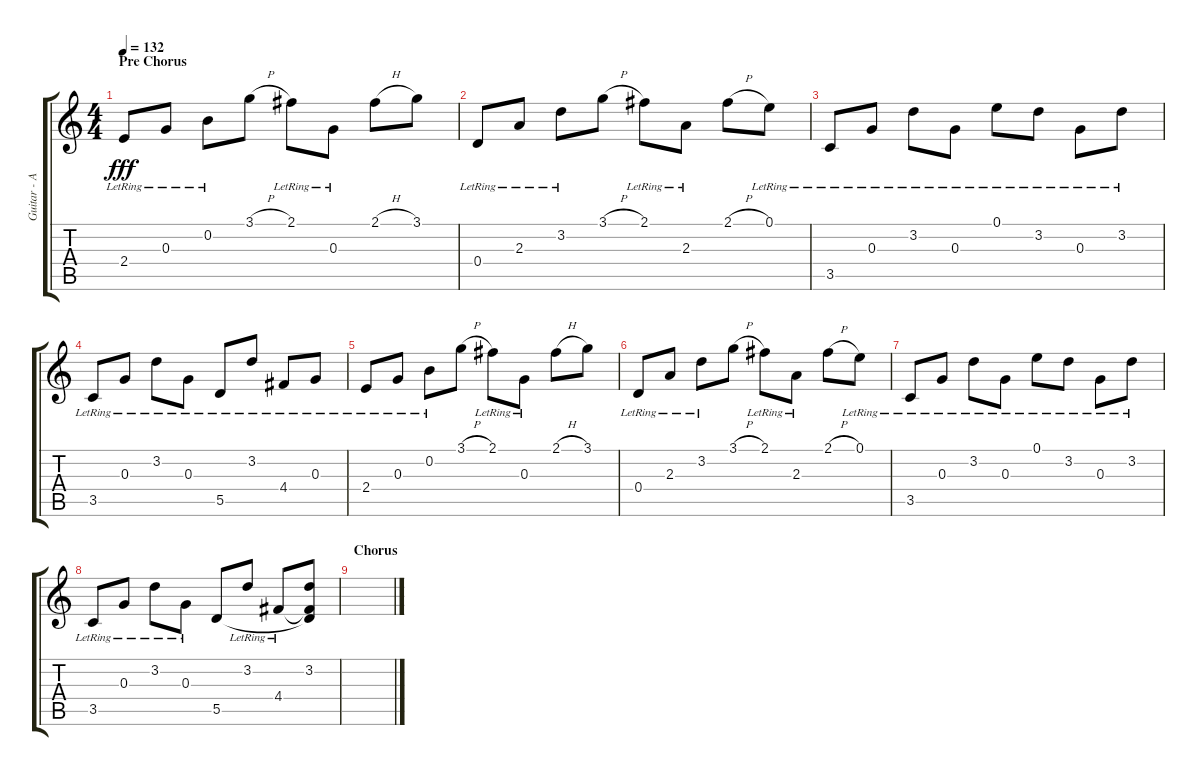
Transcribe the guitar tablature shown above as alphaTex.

\track ("Guitar - Acoustic" "Guitar - A") {instrument acousticguitarsteel}
\staff {score tabs}
\tuning (E4 B3 G3 D3 A2 E2) {hide}
\ts (4 4)
\section ("" "Pre Chorus")
\tempo 132
\clef g2
\ks c
2.4{lr}.8{dy fff} 0.3{lr}.8 0.2{lr}.8 3.1{h}.8 2.1{lr}.8 0.3{lr}.8 2.1{h}.8 3.1.8 |
0.4{lr}.8 2.3{lr}.8 3.2{lr}.8 3.1{h}.8 2.1{lr}.8 2.3{lr}.8 2.1{h}.8 0.1{lr}.8 |
3.5{lr}.8 0.3{lr}.8 3.2{lr}.8 0.3{lr}.8 0.1{lr}.8 3.2{lr}.8 0.3{lr}.8 3.2{lr}.8 |
3.5{lr}.8 0.3{lr}.8 3.2{lr}.8 0.3{lr}.8 5.5{lr}.8 3.2{lr}.8 4.4{lr}.8 0.3{lr}.8 |
2.4{lr}.8 0.3{lr}.8 0.2{lr}.8 3.1{h}.8 2.1{lr}.8 0.3{lr}.8 2.1{h}.8 3.1.8 |
0.4{lr}.8 2.3{lr}.8 3.2{lr}.8 3.1{h}.8 2.1{lr}.8 2.3{lr}.8 2.1{h}.8 0.1{lr}.8 |
3.5{lr}.8 0.3{lr}.8 3.2{lr}.8 0.3{lr}.8 0.1{lr}.8 3.2{lr}.8 0.3{lr}.8 3.2{lr}.8 |
3.5{lr}.8 0.3{lr}.8 3.2{lr}.8 0.3{lr}.8 5.5.8 3.2{lr}.8 4.4{lr}.8 (3.2 4.4{t} 5.5{t}).8 |
\section ("" "Chorus")
